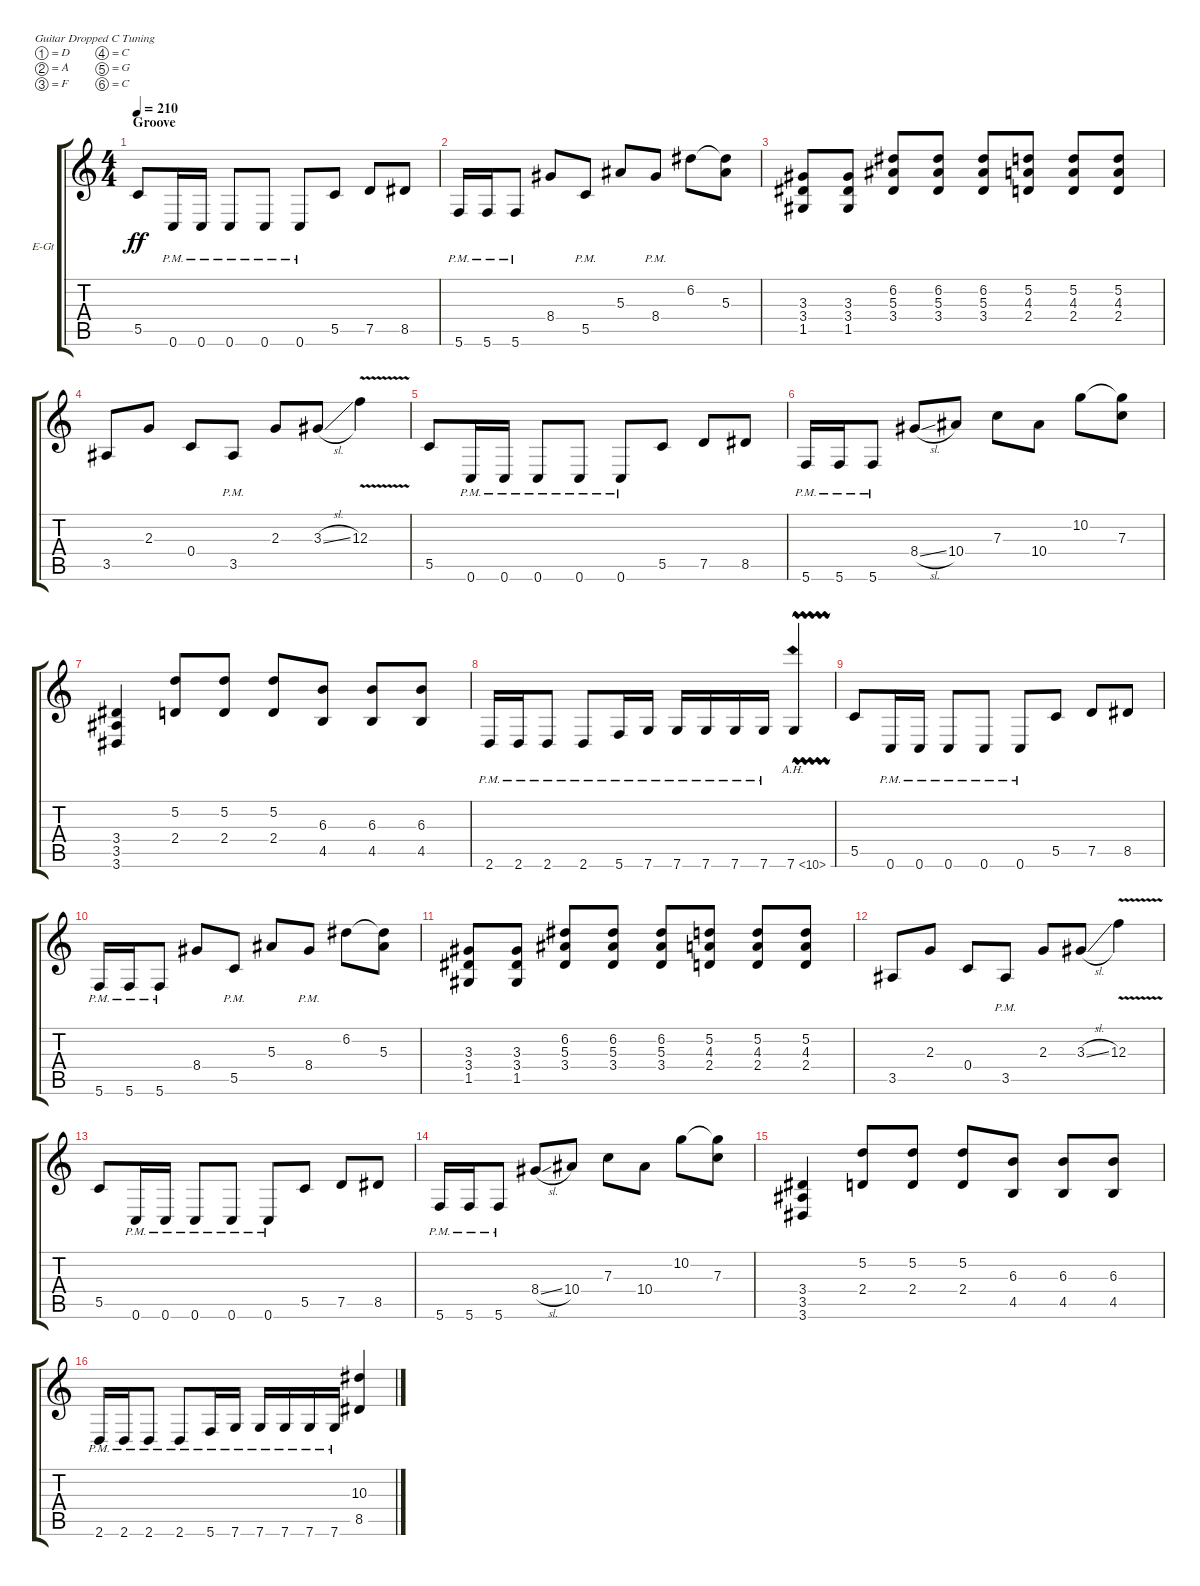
\defaultSystemsLayout 4
\bracketExtendMode groupsimilarinstruments
\firstSystemTrackNameOrientation horizontal
\otherSystemsTrackNameOrientation horizontal
\track ("Left Guitar" "E-Gt") {instrument distortionguitar}
\staff {score tabs}
\tuning (D4 A3 F3 C3 G2 C2)
\ts (4 4)
\section ("" "Groove")
\tempo 210
\clef g2
\ks c
5.5.8{dy ff} 0.6{pm}.16 0.6{pm}.16 0.6{pm}.8 0.6{pm}.8 0.6{pm}.8 5.5.8 7.5.8 8.5.8 |
5.6{pm}.16 5.6{pm}.16 5.6{pm}.8 8.4.8 5.5{pm}.8 5.3.8 8.4{pm}.8 6.2.8 (5.3 6.2{t}).8 |
(1.5 3.3 3.4).8 (1.5 3.3 3.4).8 (3.4 6.2 5.3).8 (3.4 6.2 5.3).8 (3.4 6.2 5.3).8 (2.4 5.2 4.3).8 (2.4 5.2 4.3).8 (2.4 5.2 4.3).8 |
3.5.8 2.3.8 0.4.8 3.5{pm}.8 2.3.8 3.3{sl}.8 12.3{v}.4 |
5.5.8 0.6{pm}.16 0.6{pm}.16 0.6{pm}.8 0.6{pm}.8 0.6{pm}.8 5.5.8 7.5.8 8.5.8 |
5.6{pm}.16 5.6{pm}.16 5.6{pm}.8 8.4{sl}.8 10.4.8 7.3.8 10.4.8 10.2.8 (7.3 10.2{t}).8 |
(3.6 3.5 3.4).4 (2.4 5.2).8 (2.4 5.2).8 (2.4 5.2).8 (4.5 6.3).8 (4.5 6.3).8 (4.5 6.3).8 |
2.6{pm}.16 2.6{pm}.16 2.6{pm}.8 2.6{pm}.8 5.6{pm}.16 7.6{pm}.16 7.6{pm}.16 7.6{pm}.16 7.6{pm}.16 7.6{pm}.16 7.6{ah 3 vw}.4 |
5.5.8 0.6{pm}.16 0.6{pm}.16 0.6{pm}.8 0.6{pm}.8 0.6{pm}.8 5.5.8 7.5.8 8.5.8 |
5.6{pm}.16 5.6{pm}.16 5.6{pm}.8 8.4.8 5.5{pm}.8 5.3.8 8.4{pm}.8 6.2.8 (5.3 6.2{t}).8 |
(1.5 3.3 3.4).8 (1.5 3.3 3.4).8 (3.4 6.2 5.3).8 (3.4 6.2 5.3).8 (3.4 6.2 5.3).8 (2.4 5.2 4.3).8 (2.4 5.2 4.3).8 (2.4 5.2 4.3).8 |
3.5.8 2.3.8 0.4.8 3.5{pm}.8 2.3.8 3.3{sl}.8 12.3{v}.4 |
5.5.8 0.6{pm}.16 0.6{pm}.16 0.6{pm}.8 0.6{pm}.8 0.6{pm}.8 5.5.8 7.5.8 8.5.8 |
5.6{pm}.16 5.6{pm}.16 5.6{pm}.8 8.4{sl}.8 10.4.8 7.3.8 10.4.8 10.2.8 (7.3 10.2{t}).8 |
(3.6 3.5 3.4).4 (2.4 5.2).8 (2.4 5.2).8 (2.4 5.2).8 (4.5 6.3).8 (4.5 6.3).8 (4.5 6.3).8 |
2.6{pm}.16 2.6{pm}.16 2.6{pm}.8 2.6{pm}.8 5.6{pm}.16 7.6{pm}.16 7.6{pm}.16 7.6{pm}.16 7.6{pm}.16 7.6{pm}.16 (8.5 10.3).4
